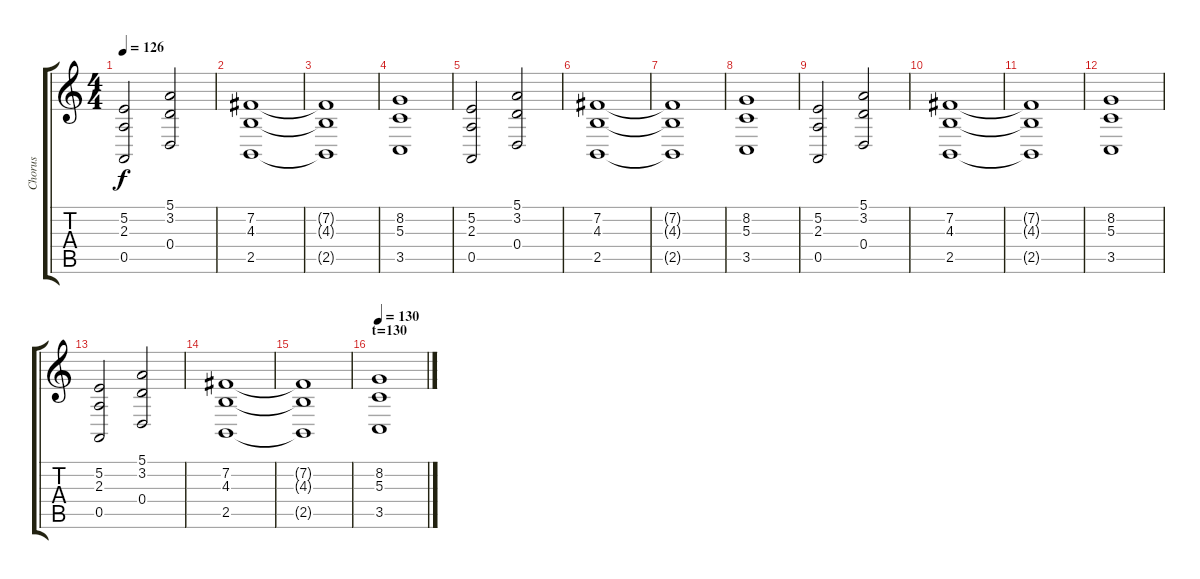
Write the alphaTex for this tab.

\track ("Chorus" "Chorus") {instrument choiraahs}
\staff {score tabs}
\tuning (E4 B3 G3 D3 A2 D2) {hide}
\ts (4 4)
\tempo 126
\clef g2
\ks c
(5.2 2.3 0.5).2{dy f} (5.1 3.2 0.4).2 |
(7.2 4.3 2.5).1 |
(7.2{t} 4.3{t} 2.5{t}).1 |
(8.2 5.3 3.5).1{volume 8 balance 8 instrument choiraahs} |
(5.2 2.3 0.5).2 (5.1 3.2 0.4).2 |
(7.2 4.3 2.5).1 |
(7.2{t} 4.3{t} 2.5{t}).1 |
\section ("" "")
(8.2 5.3 3.5).1{volume 8 balance 8 instrument choiraahs} |
(5.2 2.3 0.5).2 (5.1 3.2 0.4).2 |
(7.2 4.3 2.5).1 |
(7.2{t} 4.3{t} 2.5{t}).1 |
(8.2 5.3 3.5).1{volume 8 balance 8 instrument choiraahs} |
(5.2 2.3 0.5).2 (5.1 3.2 0.4).2 |
(7.2 4.3 2.5).1 |
(7.2{t} 4.3{t} 2.5{t}).1 |
\section ("" "t=130")
\tempo 130
(8.2 5.3 3.5).1{volume 8 balance 8 instrument choiraahs}
